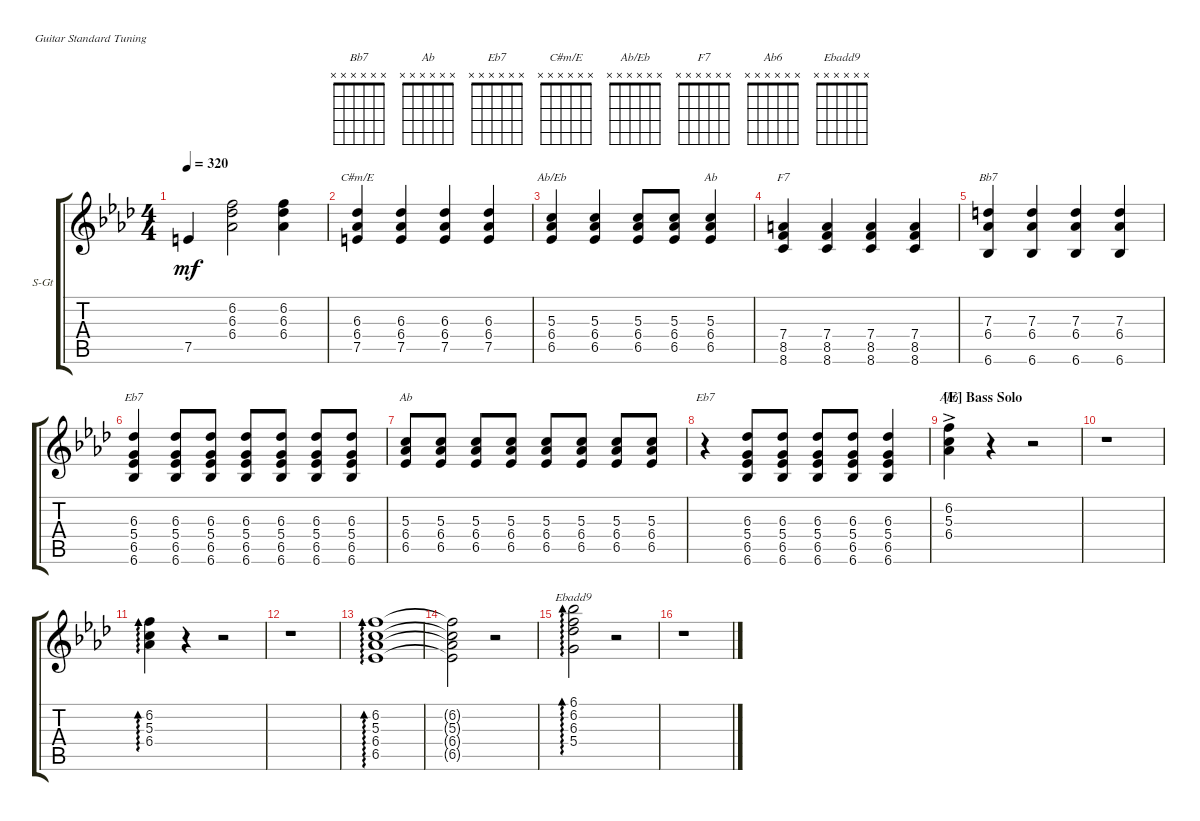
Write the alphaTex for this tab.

\bracketExtendMode groupsimilarinstruments
\firstSystemTrackNameOrientation horizontal
\otherSystemsTrackNameOrientation horizontal
\track ("(accoustic)" "S-Gt") {instrument acousticgrandpiano}
\staff {score tabs}
\tuning (E4 B3 G3 D3 A2 E2)
\displaytranspose 12
\chord ("Bb7" x x x x x x)
\chord ("Ab" x x x x x x)
\chord ("Eb7" x x x x x x)
\chord ("C#m/E" x x x x x x)
\chord ("Ab/Eb" x x x x x x)
\chord ("F7" x x x x x x)
\chord ("Ab6" x x x x x x)
\chord ("Ebadd9" x x x x x x)
\ts (4 4)
\tempo 320
\clef g2
\ks fminor
7.5.4{dy mf} (6.2 6.3 6.4).2 (6.2 6.3 6.4).4 |
(6.3 6.4 7.5).4{ch "C#m/E"} (6.3 6.4 7.5).4 (6.3 6.4 7.5).4 (6.3 6.4 7.5).4 |
(5.3 6.4 6.5).4{ch "Ab/Eb"} (5.3 6.4 6.5).4 (5.3 6.4 6.5).8 (5.3 6.4 6.5).8 (5.3 6.4 6.5).4{ch "Ab"} |
(7.4 8.5 8.6).4{ch "F7"} (7.4 8.5 8.6).4 (7.4 8.5 8.6).4 (7.4 8.5 8.6).4 |
(7.3 6.4 6.6).4{ch "Bb7"} (7.3 6.4 6.6).4 (7.3 6.4 6.6).4 (7.3 6.4 6.6).4 |
(6.3 5.4 6.5 6.6).4{ch "Eb7"} (6.3 5.4 6.5 6.6).8 (6.3 5.4 6.5 6.6).8 (6.3 5.4 6.5 6.6).8 (6.3 5.4 6.5 6.6).8 (6.3 5.4 6.5 6.6).8 (6.3 5.4 6.5 6.6).8 |
(5.3 6.4 6.5).8{ch "Ab"} (5.3 6.4 6.5).8 (5.3 6.4 6.5).8 (5.3 6.4 6.5).8 (5.3 6.4 6.5).8 (5.3 6.4 6.5).8 (5.3 6.4 6.5).8 (5.3 6.4 6.5).8 |
r.4{ch "Eb7"} (6.3 5.4 6.5 6.6).8 (6.3 5.4 6.5 6.6).8 (6.3 5.4 6.5 6.6).8 (6.3 5.4 6.5 6.6).8 (6.3 5.4 6.5 6.6).4 |
\section ("E" "Bass Solo")
(6.2{ac} 5.3{ac} 6.4{ac}).4{ch "Ab6"} r.4 r.2 |
r.1 |
(6.2 5.3 6.4).4{ad 0} r.4 r.2 |
r.1 |
(6.2 5.3 6.4 6.5).1{ad 0} |
(6.2{t} 5.3{t} 6.4{t} 6.5{t}).2 r.2 |
(6.1 6.2 6.3 5.4).2{ad 0 ch "Ebadd9"} r.2 |
r.1
